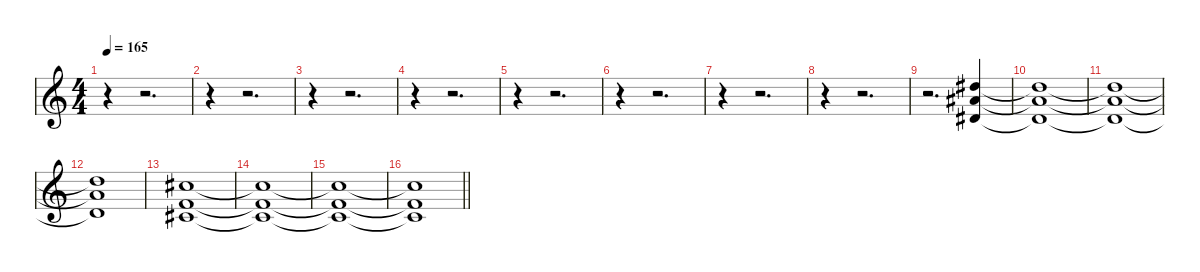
\defaultSystemsLayout 4
\hideDynamics
\bracketExtendMode nobrackets
\singleTrackTrackNamePolicy hidden
\multiTrackTrackNamePolicy hidden
\firstSystemTrackNameMode fullname
\otherSystemsTrackNameOrientation horizontal
\track ("Devin Townsend (Synthetiser)" "vln.") {instrument stringensemble1}
\staff {score}
\tuning (E4 B3 G3 D3 A2 E2)
\ts (4 4)
\tempo 165
\clef g2
\ks c
r.4{dy f beam Down} r.2{d beam Down} |
r.4{beam Down} r.2{d beam Down} |
r.4{beam Down} r.2{d beam Down} |
r.4{beam Down} r.2{d beam Down} |
r.4{beam Down} r.2{d beam Down} |
r.4{beam Down} r.2{d beam Down} |
r.4{beam Down} r.2{d beam Down} |
r.4{beam Down} r.2{d beam Down} |
r.2{d beam Down} (11.1{acc #} 11.2{acc #} 8.3{acc #}).4{beam Up} |
(11.1{t acc #} 11.2{t acc #} 8.3{t acc #}).1{beam Up} |
(11.1{t acc #} 11.2{t acc #} 8.3{t acc #}).1{beam Up} |
(11.1{t acc #} 11.2{t acc #} 8.3{t acc #}).1{beam Up} |
(9.1{acc #} 6.2 6.3{acc #}).1{beam Up} |
(9.1{t acc #} 6.2{t} 6.3{t acc #}).1{beam Up} |
(9.1{t acc #} 6.2{t} 6.3{t acc #}).1{beam Up} |
\barLineRight lightlight
(9.1{t acc #} 6.2{t} 6.3{t acc #}).1{beam Up}
